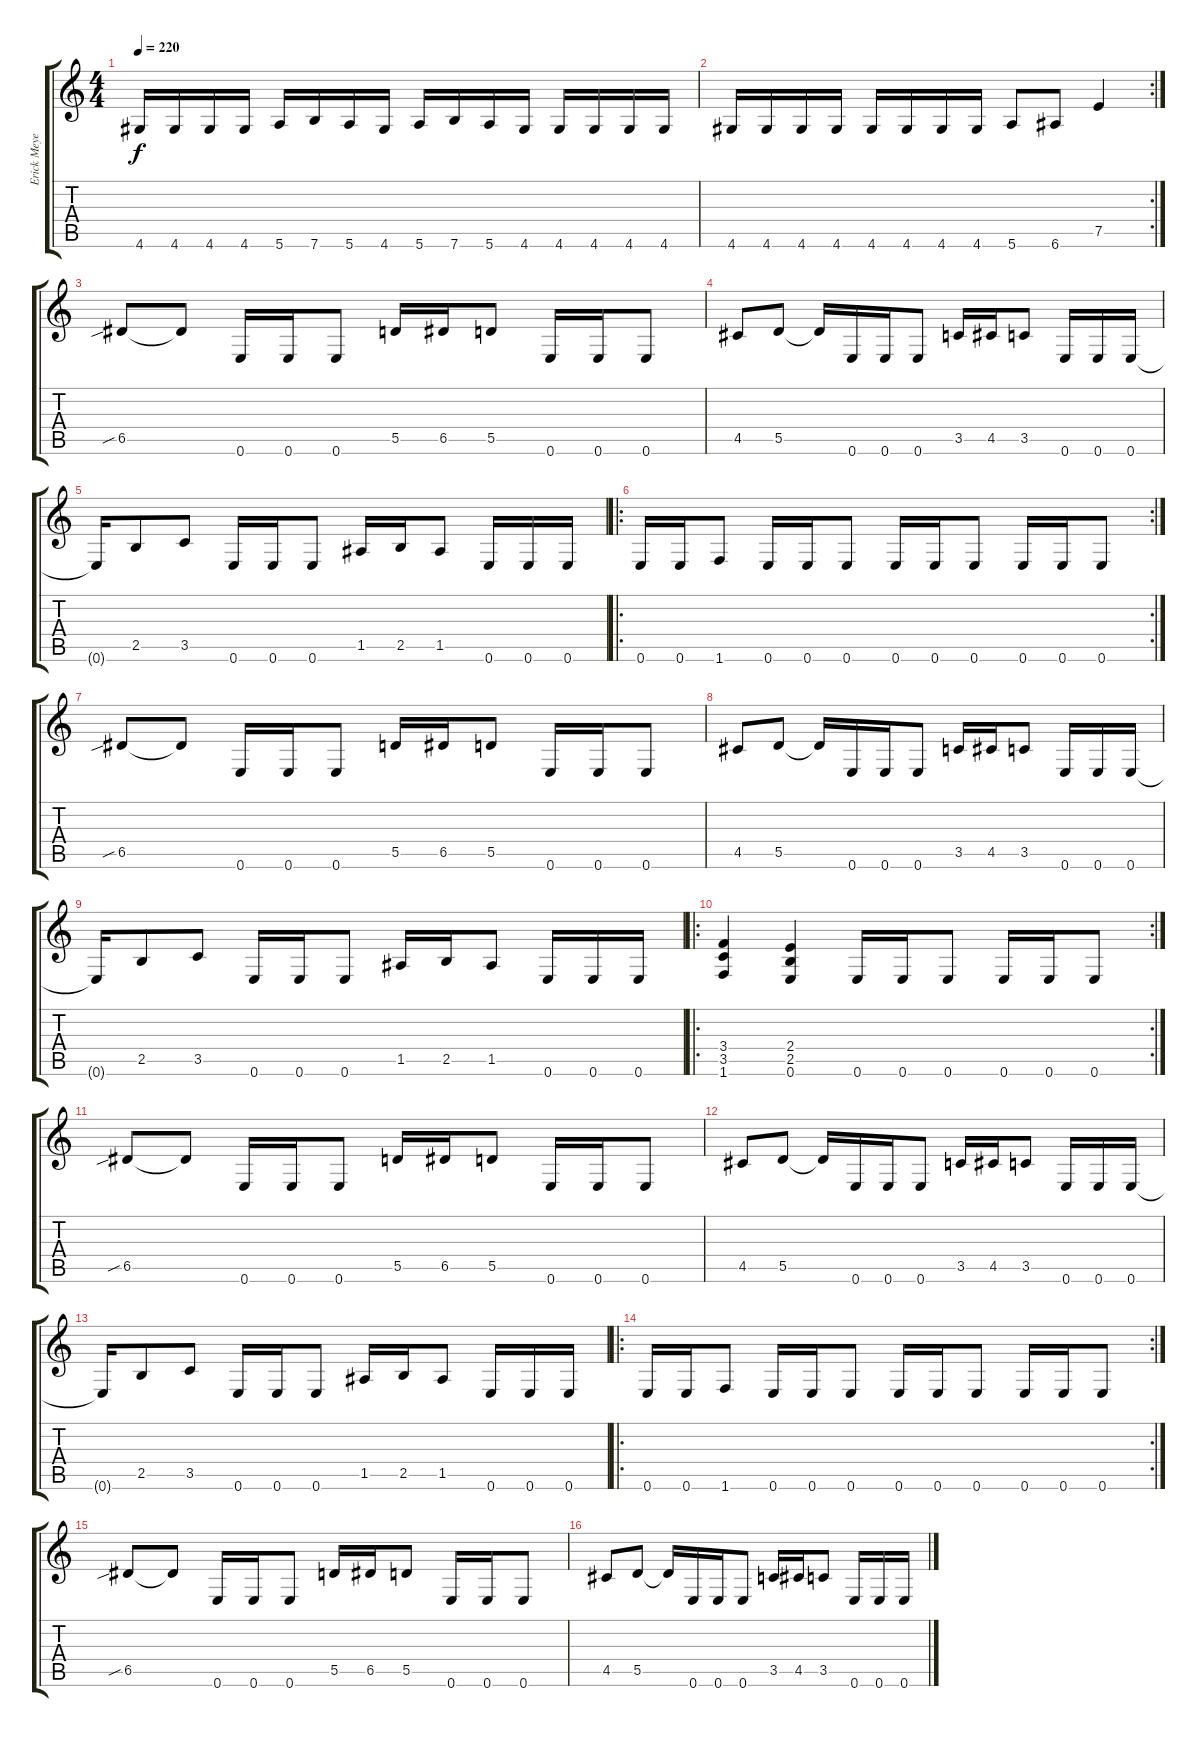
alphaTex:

\track ("Erick Meyer" "Erick Meye") {instrument distortionguitar}
\staff {score tabs}
\tuning (E4 B3 G3 D3 A2 E2) {hide}
\ts (4 4)
\tempo 220
\clef g2
\ks c
4.6.16{dy f} 4.6.16 4.6.16 4.6.16 5.6.16 7.6.16 5.6.16 4.6.16 5.6.16 7.6.16 5.6.16 4.6.16 4.6.16 4.6.16 4.6.16 4.6.16 |
\rc 2
4.6.16 4.6.16 4.6.16 4.6.16 4.6.16 4.6.16 4.6.16 4.6.16 5.6.8 6.6.8 7.5.4 |
6.5{sib}.8 6.5{t}.8 0.6.16 0.6.16 0.6.8 5.5.16 6.5.16 5.5.8 0.6.16 0.6.16 0.6.8 |
4.5.8 5.5.8 5.5{t}.16 0.6.16 0.6.16 0.6.8 3.5.16 4.5.16 3.5.8 0.6.16 0.6.16 0.6.16 |
0.6{t}.16 2.5.8 3.5.8 0.6.16 0.6.16 0.6.8 1.5.16 2.5.16 1.5.8 0.6.16 0.6.16 0.6.16 |
\ro
\rc 2
0.6.16 0.6.16 1.6.8 0.6.16 0.6.16 0.6.8 0.6.16 0.6.16 0.6.8 0.6.16 0.6.16 0.6.8 |
6.5{sib}.8 6.5{t}.8 0.6.16 0.6.16 0.6.8 5.5.16 6.5.16 5.5.8 0.6.16 0.6.16 0.6.8 |
4.5.8 5.5.8 5.5{t}.16 0.6.16 0.6.16 0.6.8 3.5.16 4.5.16 3.5.8 0.6.16 0.6.16 0.6.16 |
0.6{t}.16 2.5.8 3.5.8 0.6.16 0.6.16 0.6.8 1.5.16 2.5.16 1.5.8 0.6.16 0.6.16 0.6.16 |
\ro
\rc 2
(3.4 3.5 1.6).4 (2.4 2.5 0.6).4 0.6.16 0.6.16 0.6.8 0.6.16 0.6.16 0.6.8 |
6.5{sib}.8 6.5{t}.8 0.6.16 0.6.16 0.6.8 5.5.16 6.5.16 5.5.8 0.6.16 0.6.16 0.6.8 |
4.5.8 5.5.8 5.5{t}.16 0.6.16 0.6.16 0.6.8 3.5.16 4.5.16 3.5.8 0.6.16 0.6.16 0.6.16 |
0.6{t}.16 2.5.8 3.5.8 0.6.16 0.6.16 0.6.8 1.5.16 2.5.16 1.5.8 0.6.16 0.6.16 0.6.16 |
\ro
\rc 2
0.6.16 0.6.16 1.6.8 0.6.16 0.6.16 0.6.8 0.6.16 0.6.16 0.6.8 0.6.16 0.6.16 0.6.8 |
6.5{sib}.8 6.5{t}.8 0.6.16 0.6.16 0.6.8 5.5.16 6.5.16 5.5.8 0.6.16 0.6.16 0.6.8 |
4.5.8 5.5.8 5.5{t}.16 0.6.16 0.6.16 0.6.8 3.5.16 4.5.16 3.5.8 0.6.16 0.6.16 0.6.16
